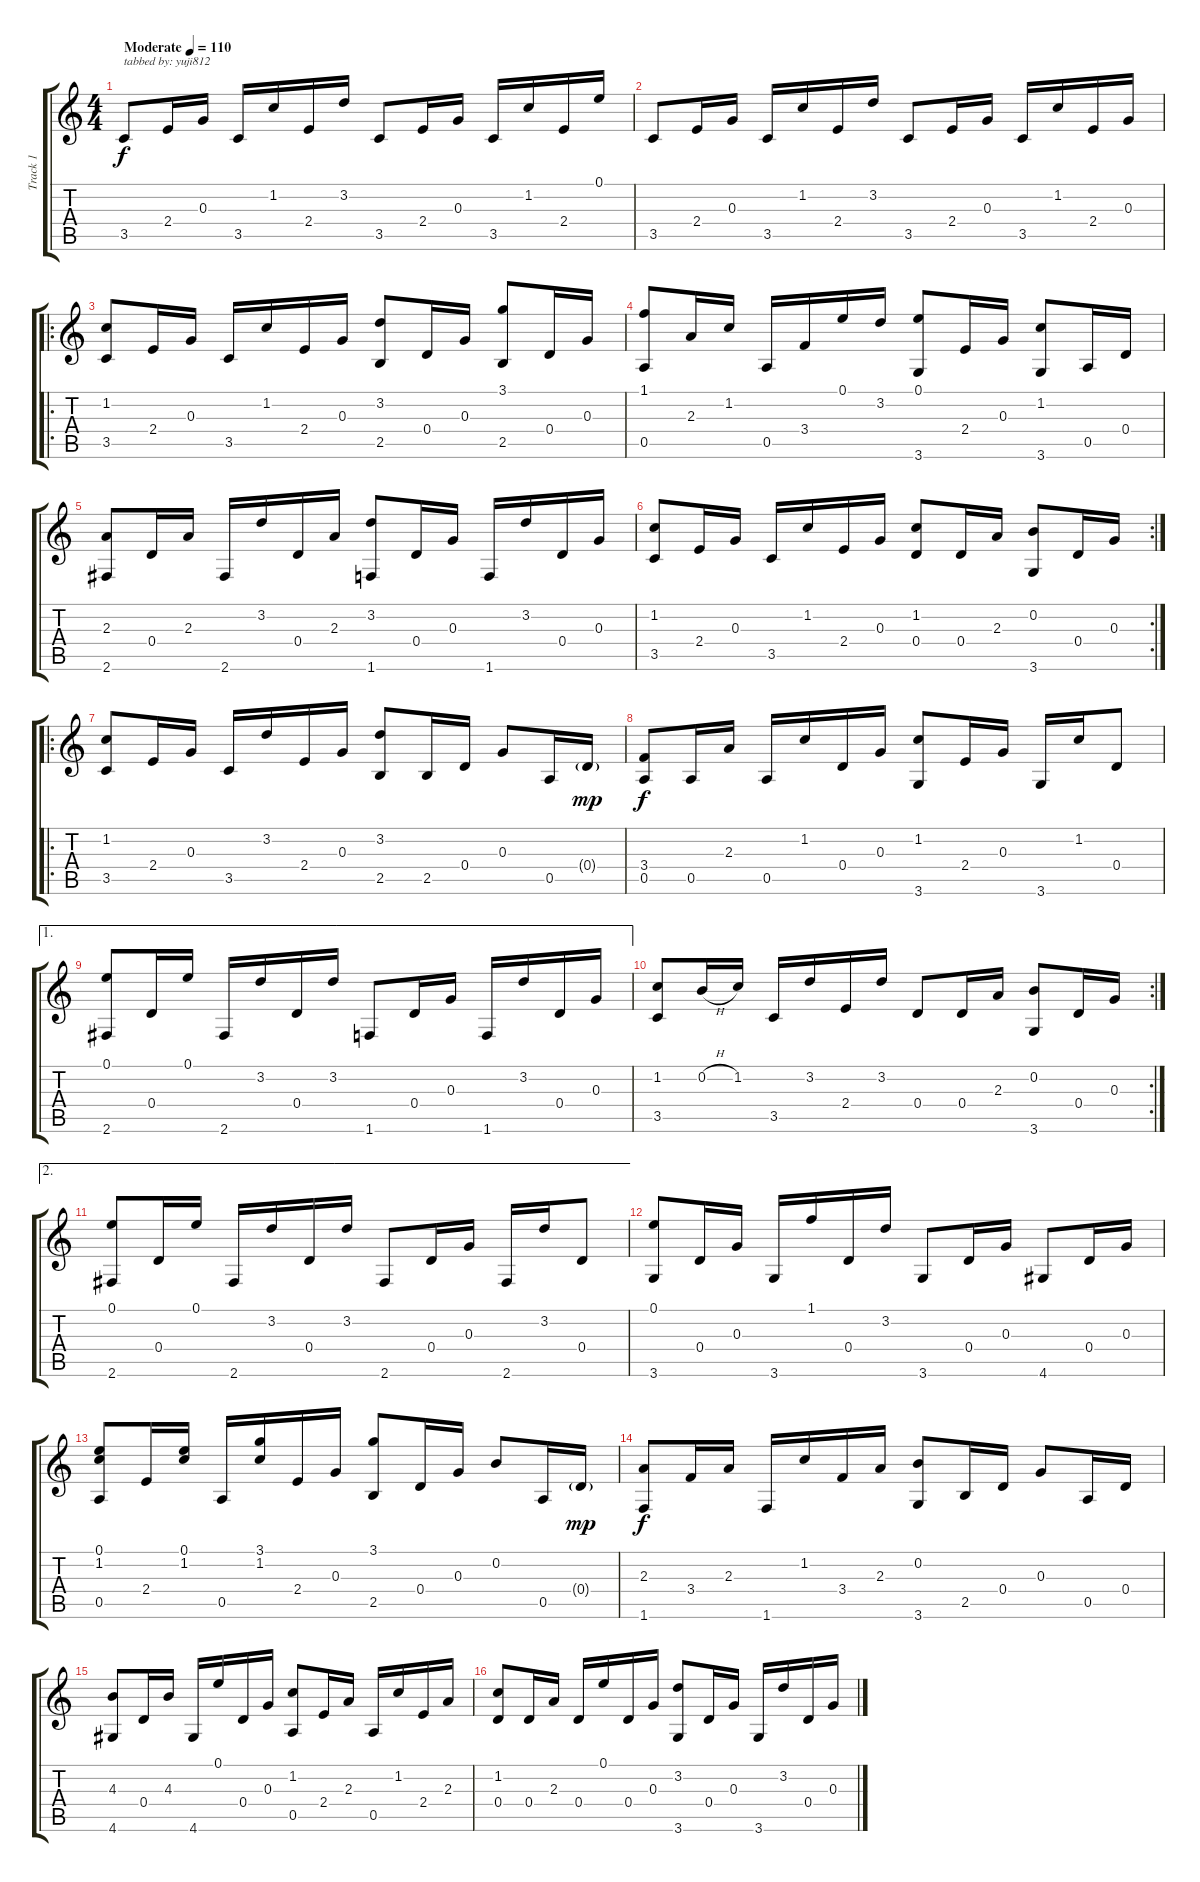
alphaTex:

\track ("Track 1" "Track 1") {instrument acousticguitarsteel}
\staff {score tabs}
\tuning (E4 B3 G3 D3 A2 E2) {hide}
\ts (4 4)
\tempo (110 "Moderate")
\clef g2
\ks c
3.5.8{txt "tabbed by: yuji812" dy f instrument acousticguitarsteel} 2.4.16 0.3.16 3.5.16 1.2.16 2.4.16 3.2.16 3.5.8 2.4.16 0.3.16 3.5.16 1.2.16 2.4.16 0.1.16 |
3.5.8 2.4.16 0.3.16 3.5.16 1.2.16 2.4.16 3.2.16 3.5.8 2.4.16 0.3.16 3.5.16 1.2.16 2.4.16 0.3.16 |
\ro
(1.2 3.5).8 2.4.16 0.3.16 3.5.16 1.2.16 2.4.16 0.3.16 (3.2 2.5).8 0.4.16 0.3.16 (3.1 2.5).8 0.4.16 0.3.16 |
(1.1 0.5).8 2.3.16 1.2.16 0.5.16 3.4.16 0.1.16 3.2.16 (0.1 3.6).8 2.4.16 0.3.16 (1.2 3.6).8 0.5.16 0.4.16 |
(2.3 2.6).8 0.4.16 2.3.16 2.6.16 3.2.16 0.4.16 2.3.16 (3.2 1.6).8 0.4.16 0.3.16 1.6.16 3.2.16 0.4.16 0.3.16 |
\rc 2
(1.2 3.5).8 2.4.16 0.3.16 3.5.16 1.2.16 2.4.16 0.3.16 (1.2 0.4).8 0.4.16 2.3.16 (0.2 3.6).8 0.4.16 0.3.16 |
\ro
(1.2 3.5).8 2.4.16 0.3.16 3.5.16 3.2.16 2.4.16 0.3.16 (3.2 2.5).8 2.5.16 0.4.16 0.3.8 0.5.16 0.4{g}.16{dy mp} |
(3.4 0.5).8{dy f} 0.5.16 2.3.16 0.5.16 1.2.16 0.4.16 0.3.16 (1.2 3.6).8 2.4.16 0.3.16 3.6.16 1.2.16 0.4.8 |
\ae 1
(0.1 2.6).8 0.4.16 0.1.16 2.6.16 3.2.16 0.4.16 3.2.16 1.6.8 0.4.16 0.3.16 1.6.16 3.2.16 0.4.16 0.3.16 |
\rc 2
(1.2 3.5).8 0.2{h}.16 1.2.16 3.5.16 3.2.16 2.4.16 3.2.16 0.4.8 0.4.16 2.3.16 (0.2 3.6).8 0.4.16 0.3.16 |
\ae 2
(0.1 2.6).8 0.4.16 0.1.16 2.6.16 3.2.16 0.4.16 3.2.16 2.6.8 0.4.16 0.3.16 2.6.16 3.2.16 0.4.8 |
(0.1 3.6).8 0.4.16 0.3.16 3.6.16 1.1.16 0.4.16 3.2.16 3.6.8 0.4.16 0.3.16 4.6.8 0.4.16 0.3.16 |
(0.1 1.2 0.5).8 2.4.16 (0.1 1.2).16 0.5.16 (3.1 1.2).16 2.4.16 0.3.16 (3.1 2.5).8 0.4.16 0.3.16 0.2.8 0.5.16 0.4{g}.16{dy mp} |
(2.3 1.6).8{dy f} 3.4.16 2.3.16 1.6.16 1.2.16 3.4.16 2.3.16 (0.2 3.6).8 2.5.16 0.4.16 0.3.8 0.5.16 0.4.16 |
(4.3 4.6).8 0.4.16 4.3.16 4.6.16 0.1.16 0.4.16 0.3.16 (1.2 0.5).8 2.4.16 2.3.16 0.5.16 1.2.16 2.4.16 2.3.16 |
(1.2 0.4).8 0.4.16 2.3.16 0.4.16 0.1.16 0.4.16 0.3.16 (3.2 3.6).8 0.4.16 0.3.16 3.6.16 3.2.16 0.4.16 0.3.16
